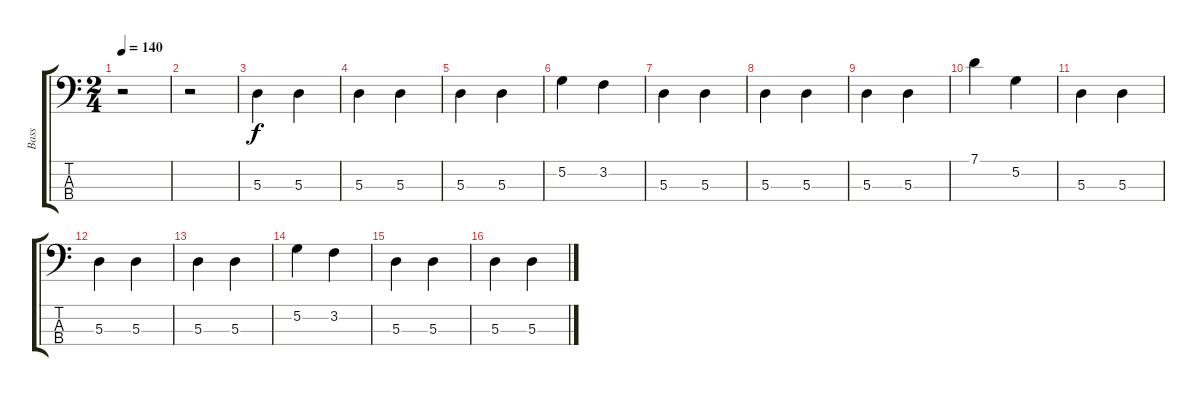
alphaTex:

\track ("Bass" "Bass") {instrument slapbass2}
\staff {score tabs}
\tuning (G2 D2 A1 E1) {hide}
\ts (2 4)
\tempo 140
\clef f4
\ks c
r.2{dy f instrument slapbass2} |
r.2 |
5.3.4 5.3.4 |
5.3.4 5.3.4 |
5.3.4 5.3.4 |
5.2.4 3.2.4 |
5.3.4 5.3.4 |
5.3.4 5.3.4 |
5.3.4 5.3.4 |
7.1.4 5.2.4 |
5.3.4 5.3.4 |
5.3.4 5.3.4 |
5.3.4 5.3.4 |
5.2.4 3.2.4 |
5.3.4 5.3.4 |
5.3.4 5.3.4
